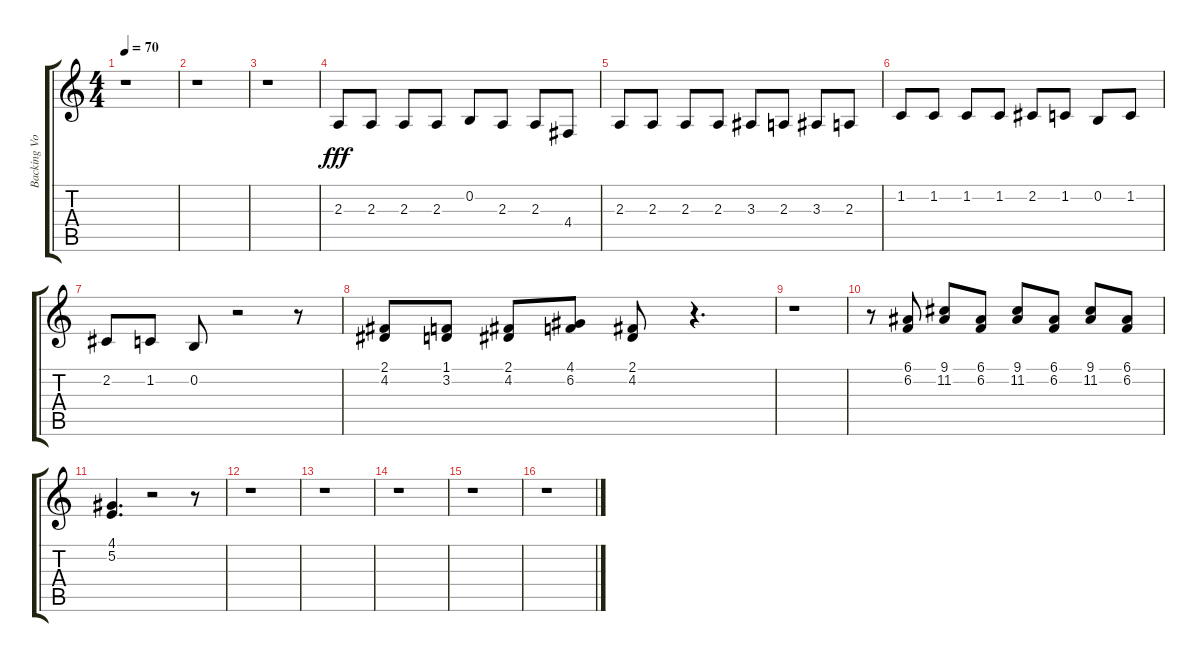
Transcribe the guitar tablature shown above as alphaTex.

\track ("Backing Vox" "Backing Vo") {instrument choiraahs}
\staff {score tabs}
\tuning (E4 B3 G3 D3 A2 E2) {hide}
\ts (4 4)
\tempo 70
\clef g2
\ks c
r.1{dy fff} |
r.1 |
r.1 |
2.3.8 2.3.8 2.3.8 2.3.8 0.2.8 2.3.8 2.3.8 4.4.8 |
2.3.8 2.3.8 2.3.8 2.3.8 3.3.8 2.3.8 3.3.8 2.3.8 |
1.2.8 1.2.8 1.2.8 1.2.8 2.2.8 1.2.8 0.2.8 1.2.8 |
2.2.8 1.2.8 0.2.8 r.2 r.8 |
(2.1 4.2).8 (1.1 3.2).8 (2.1 4.2).8 (4.1 6.2).8 (2.1 4.2).8 r.4{d} |
r.1 |
r.8 (6.1 6.2).8 (9.1 11.2).8 (6.1 6.2).8 (9.1 11.2).8 (6.1 6.2).8 (9.1 11.2).8 (6.1 6.2).8 |
(4.1 5.2).4{d} r.2 r.8 |
r.1 |
r.1 |
r.1 |
r.1 |
r.1
